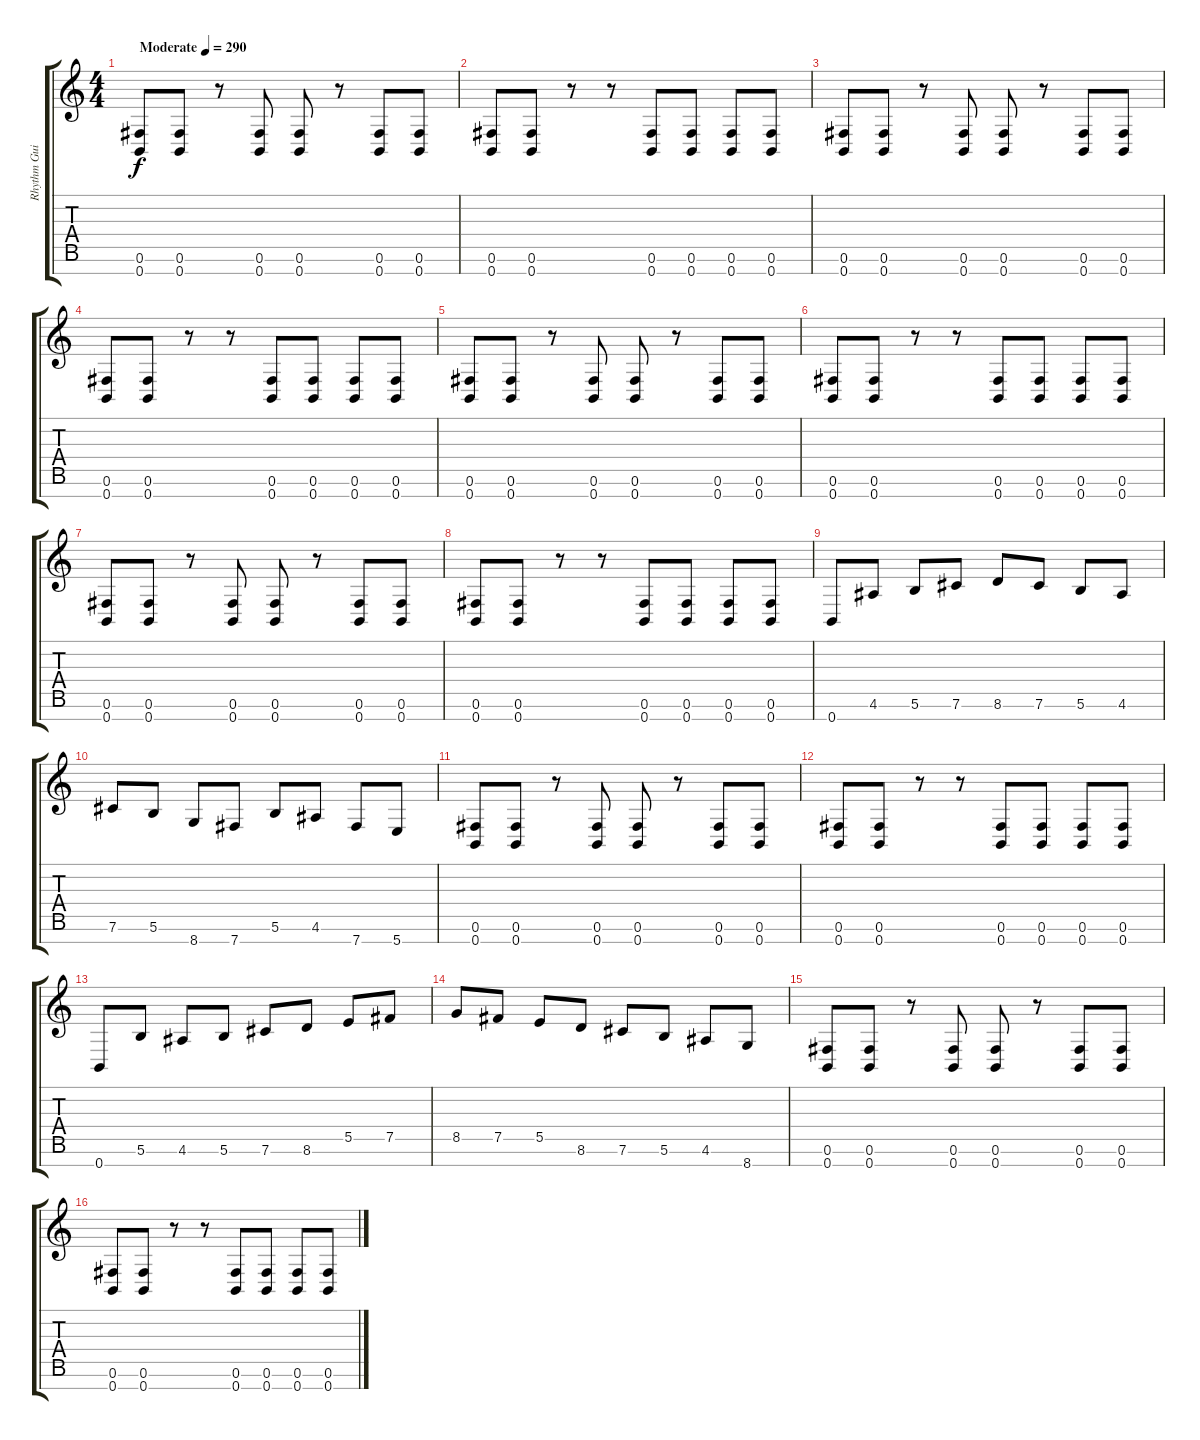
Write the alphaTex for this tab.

\track ("Rhythm Guitar (Ben Orum)" "Rhythm Gui") {instrument distortionguitar}
\staff {score tabs}
\tuning (Gb4 Db4 Ab3 E3 B2 Gb2 B1) {hide}
\ts (4 4)
\tempo (290 "Moderate")
\clef g2
\ks c
(0.6 0.7).8{dy f instrument distortionguitar} (0.6 0.7).8 r.8 (0.6 0.7).8 (0.6 0.7).8 r.8 (0.6 0.7).8 (0.6 0.7).8 |
(0.6 0.7).8 (0.6 0.7).8 r.8 r.8 (0.6 0.7).8 (0.6 0.7).8 (0.6 0.7).8 (0.6 0.7).8 |
(0.6 0.7).8 (0.6 0.7).8 r.8 (0.6 0.7).8 (0.6 0.7).8 r.8 (0.6 0.7).8 (0.6 0.7).8 |
(0.6 0.7).8 (0.6 0.7).8 r.8 r.8 (0.6 0.7).8 (0.6 0.7).8 (0.6 0.7).8 (0.6 0.7).8 |
(0.6 0.7).8 (0.6 0.7).8 r.8 (0.6 0.7).8 (0.6 0.7).8 r.8 (0.6 0.7).8 (0.6 0.7).8 |
(0.6 0.7).8 (0.6 0.7).8 r.8 r.8 (0.6 0.7).8 (0.6 0.7).8 (0.6 0.7).8 (0.6 0.7).8 |
(0.6 0.7).8 (0.6 0.7).8 r.8 (0.6 0.7).8 (0.6 0.7).8 r.8 (0.6 0.7).8 (0.6 0.7).8 |
(0.6 0.7).8 (0.6 0.7).8 r.8 r.8 (0.6 0.7).8 (0.6 0.7).8 (0.6 0.7).8 (0.6 0.7).8 |
0.7.8 4.6.8 5.6.8 7.6.8 8.6.8 7.6.8 5.6.8 4.6.8 |
7.6.8 5.6.8 8.7.8 7.7.8 5.6.8 4.6.8 7.7.8 5.7.8 |
(0.6 0.7).8 (0.6 0.7).8 r.8 (0.6 0.7).8 (0.6 0.7).8 r.8 (0.6 0.7).8 (0.6 0.7).8 |
(0.6 0.7).8 (0.6 0.7).8 r.8 r.8 (0.6 0.7).8 (0.6 0.7).8 (0.6 0.7).8 (0.6 0.7).8 |
0.7.8 5.6.8 4.6.8 5.6.8 7.6.8 8.6.8 5.5.8 7.5.8 |
8.5.8 7.5.8 5.5.8 8.6.8 7.6.8 5.6.8 4.6.8 8.7.8 |
(0.6 0.7).8 (0.6 0.7).8 r.8 (0.6 0.7).8 (0.6 0.7).8 r.8 (0.6 0.7).8 (0.6 0.7).8 |
(0.6 0.7).8 (0.6 0.7).8 r.8 r.8 (0.6 0.7).8 (0.6 0.7).8 (0.6 0.7).8 (0.6 0.7).8
